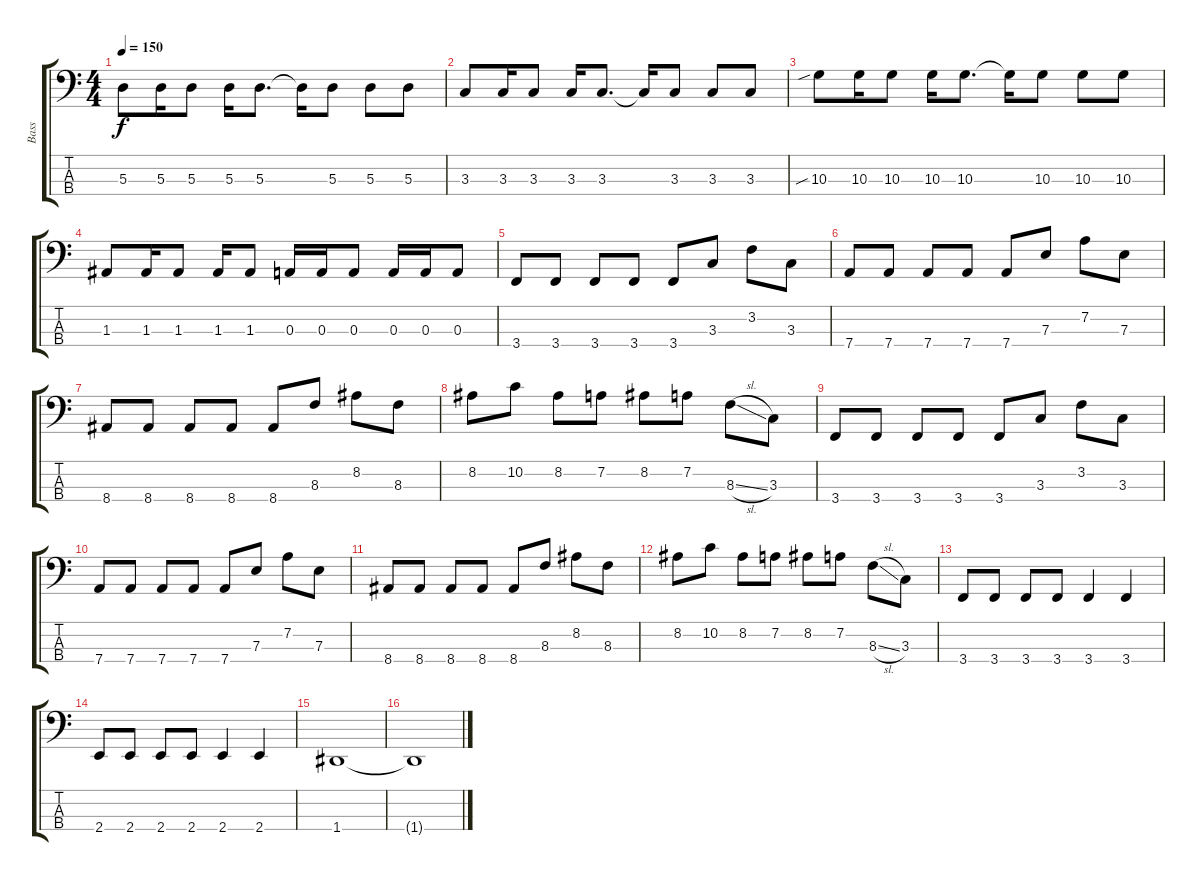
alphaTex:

\track ("Bass" "Bass") {instrument electricbasspick}
\staff {score tabs}
\tuning (G2 D2 A1 D1) {hide}
\ts (4 4)
\tempo 150
\clef f4
\ks c
5.3.8{dy f} 5.3.16 5.3.8 5.3.16 5.3.8{d} 5.3{t}.16 5.3.8 5.3.8 5.3.8 |
3.3.8 3.3.16 3.3.8 3.3.16 3.3.8{d} 3.3{t}.16 3.3.8 3.3.8 3.3.8 |
10.3{sib}.8 10.3.16 10.3.8 10.3.16 10.3.8{d} 10.3{t}.16 10.3.8 10.3.8 10.3.8 |
1.3.8 1.3.16 1.3.8 1.3.16 1.3.8 0.3.16 0.3.16 0.3.8 0.3.16 0.3.16 0.3.8 |
3.4.8 3.4.8 3.4.8 3.4.8 3.4.8 3.3.8 3.2.8 3.3.8 |
7.4.8 7.4.8 7.4.8 7.4.8 7.4.8 7.3.8 7.2.8 7.3.8 |
8.4.8 8.4.8 8.4.8 8.4.8 8.4.8 8.3.8 8.2.8 8.3.8 |
8.2.8 10.2.8 8.2.8 7.2.8 8.2.8 7.2.8 8.3{sl}.8 3.3.8 |
3.4.8 3.4.8 3.4.8 3.4.8 3.4.8 3.3.8 3.2.8 3.3.8 |
7.4.8 7.4.8 7.4.8 7.4.8 7.4.8 7.3.8 7.2.8 7.3.8 |
8.4.8 8.4.8 8.4.8 8.4.8 8.4.8 8.3.8 8.2.8 8.3.8 |
8.2.8 10.2.8 8.2.8 7.2.8 8.2.8 7.2.8 8.3{sl}.8 3.3.8 |
3.4.8 3.4.8 3.4.8 3.4.8 3.4.4 3.4.4 |
2.4.8 2.4.8 2.4.8 2.4.8 2.4.4 2.4.4 |
1.4.1 |
1.4{t}.1
